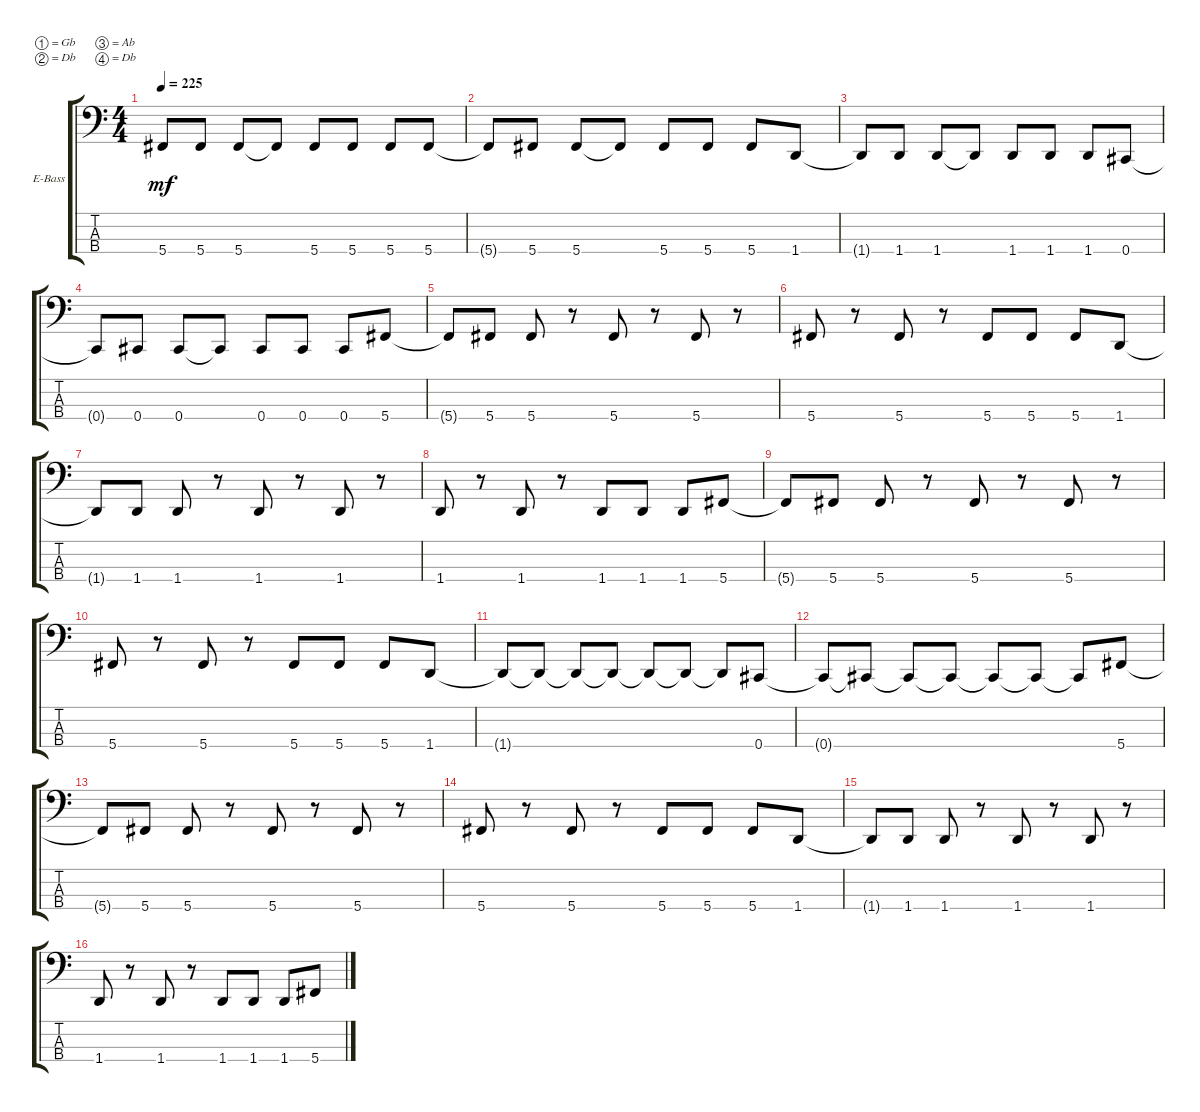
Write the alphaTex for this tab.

\bracketExtendMode groupsimilarinstruments
\firstSystemTrackNameOrientation horizontal
\otherSystemsTrackNameOrientation horizontal
\track ("Electric Bass" "E-Bass") {instrument electricbassfinger}
\staff {score tabs}
\tuning (Gb2 Db2 Ab1 Db1)
\ts (4 4)
\tempo 225
\clef f4
\ks c
5.4{t}.8{dy mf} 5.4.8 5.4.8 5.4{t}.8 5.4.8 5.4.8 5.4.8 5.4.8 |
5.4{t}.8 5.4.8 5.4.8 5.4{t}.8 5.4.8 5.4.8 5.4.8 1.4.8 |
1.4{t}.8 1.4.8 1.4.8 1.4{t}.8 1.4.8 1.4.8 1.4.8 0.4.8 |
0.4{t}.8 0.4.8 0.4.8 0.4{t}.8 0.4.8 0.4.8 0.4.8 5.4.8 |
5.4{t}.8 5.4.8 5.4.8 r.8 5.4.8 r.8 5.4.8 r.8 |
5.4.8 r.8 5.4.8 r.8 5.4.8 5.4.8 5.4.8 1.4.8 |
1.4{t}.8 1.4.8 1.4.8 r.8 1.4.8 r.8 1.4.8 r.8 |
1.4.8 r.8 1.4.8 r.8 1.4.8 1.4.8 1.4.8 5.4.8 |
5.4{t}.8 5.4.8 5.4.8 r.8 5.4.8 r.8 5.4.8 r.8 |
5.4.8 r.8 5.4.8 r.8 5.4.8 5.4.8 5.4.8 1.4.8 |
1.4{t}.8 1.4{t}.8 1.4{t}.8 1.4{t}.8 1.4{t}.8 1.4{t}.8 1.4{t}.8 0.4.8 |
0.4{t}.8 0.4{t}.8 0.4{t}.8 0.4{t}.8 0.4{t}.8 0.4{t}.8 0.4{t}.8 5.4.8 |
5.4{t}.8 5.4.8 5.4.8 r.8 5.4.8 r.8 5.4.8 r.8 |
5.4.8 r.8 5.4.8 r.8 5.4.8 5.4.8 5.4.8 1.4.8 |
1.4{t}.8 1.4.8 1.4.8 r.8 1.4.8 r.8 1.4.8 r.8 |
1.4.8 r.8 1.4.8 r.8 1.4.8 1.4.8 1.4.8 5.4.8
